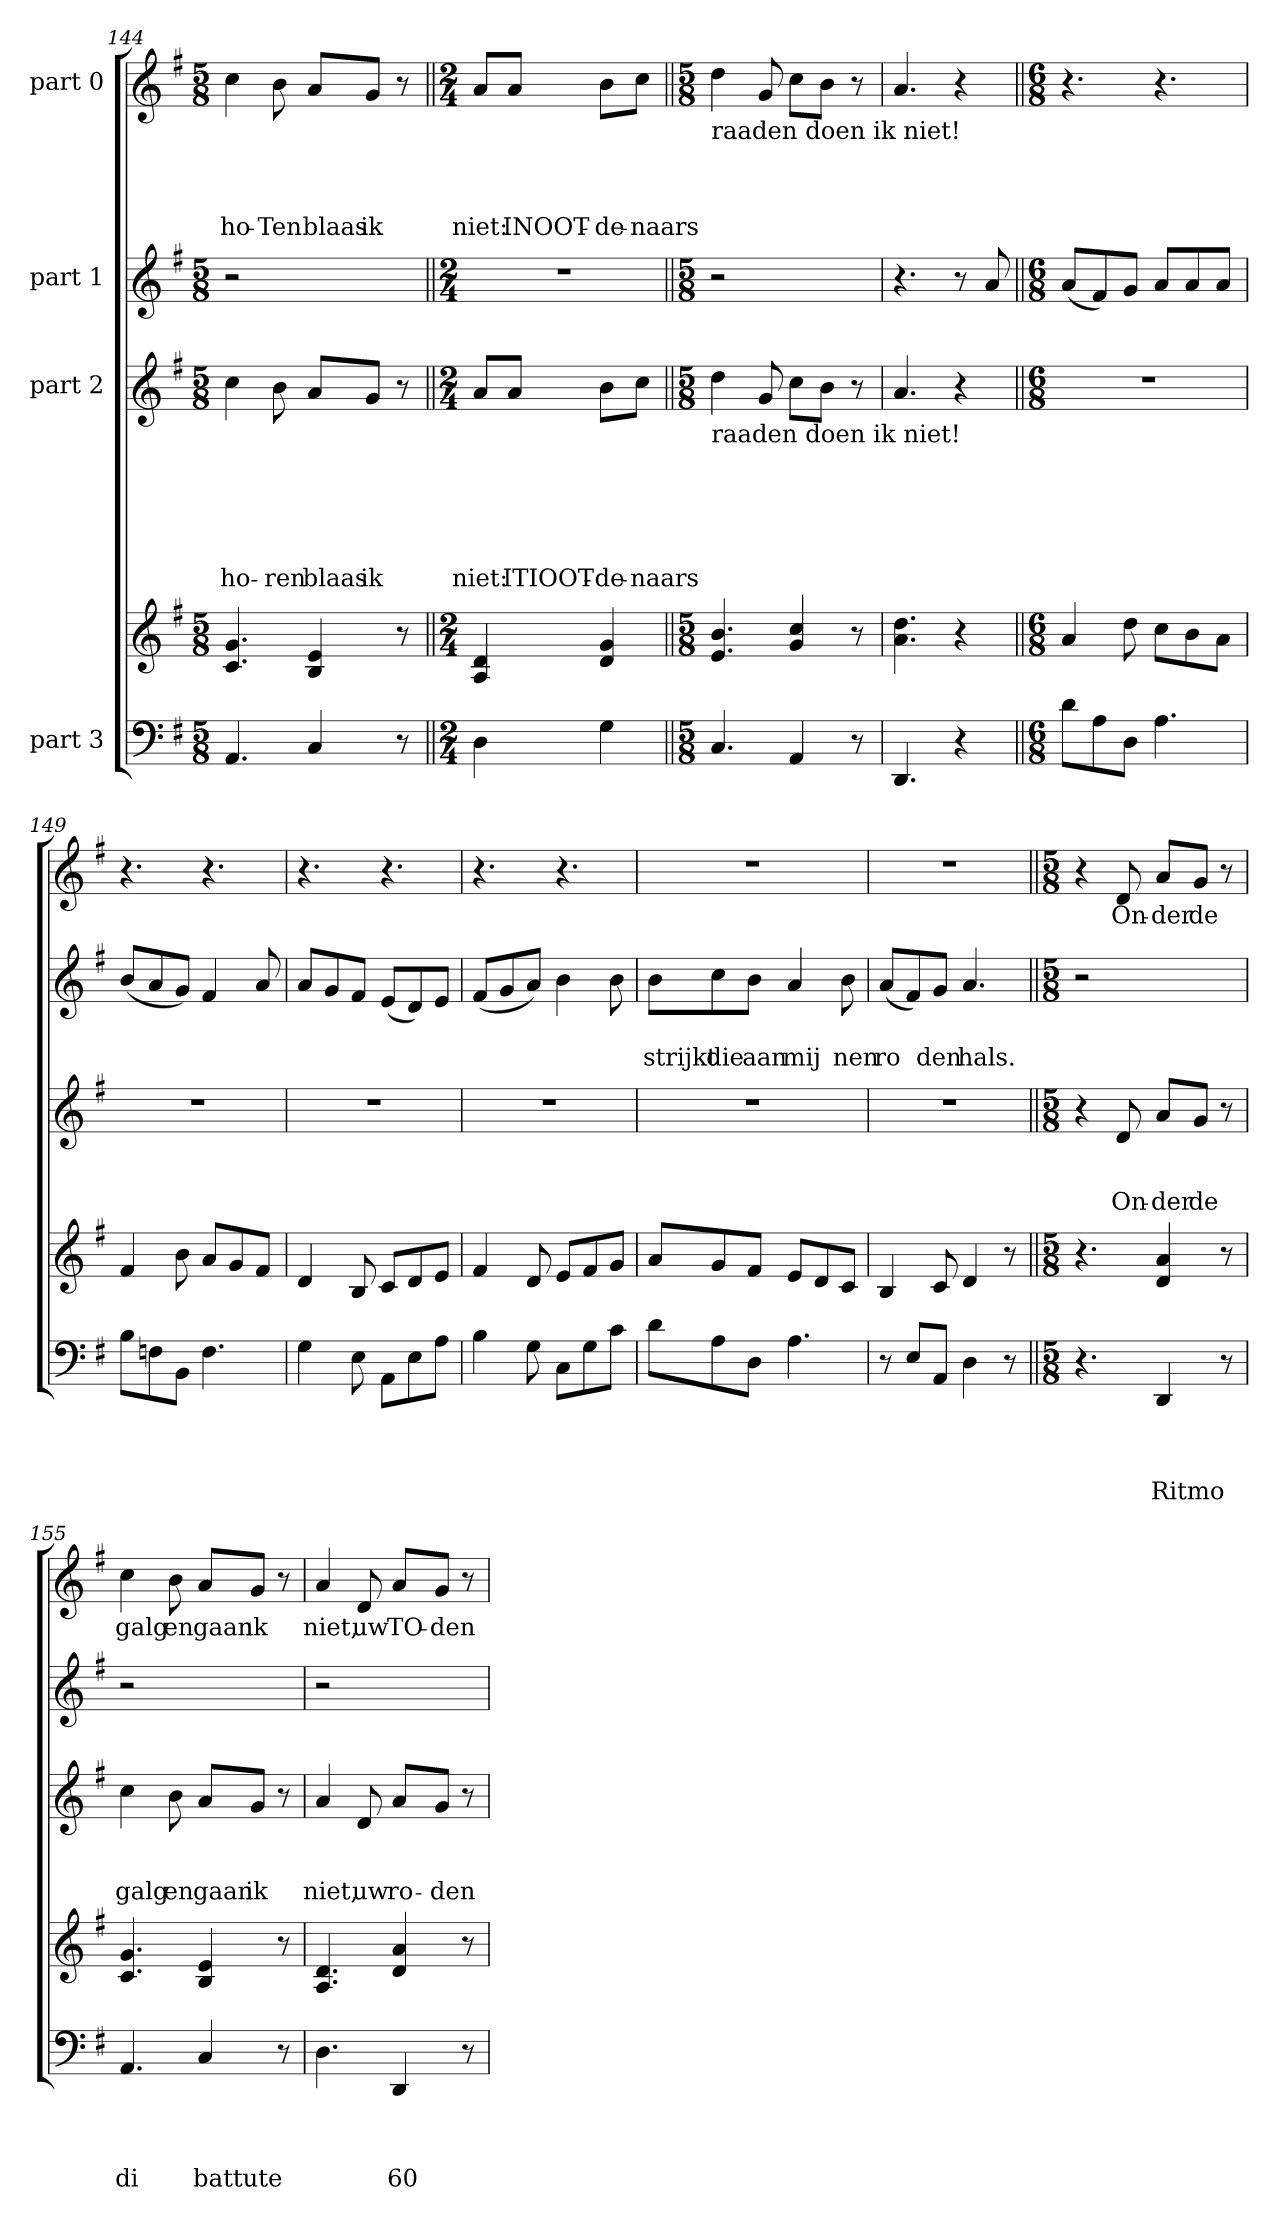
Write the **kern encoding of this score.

**kern	**text	**text	**text	**text	**kern	**kern	**text	**text	**text	**text	**text	**text	**kern	**text	**text	**kern	**text	**text	**text	**text
*part4	*part4	*part4	*part4	*part4	*part4	*part3	*part3	*part3	*part3	*part3	*part3	*part3	*part2	*part2	*part2	*part1	*part1	*part1	*part1	*part1
*staff5	*staff5	*staff5	*staff5	*staff5	*staff4	*staff3	*staff3	*staff3	*staff3	*staff3	*staff3	*staff3	*staff2	*staff2	*staff2	*staff1	*staff1	*staff1	*staff1	*staff1
*I"part 3	*	*	*	*	*	*I"part 2	*	*	*	*	*	*	*I"part 1	*	*	*I"part 0	*	*	*	*
*clefF4	*	*	*	*	*clefG2	*clefG2	*	*	*	*	*	*	*clefG2	*	*	*clefG2	*	*	*	*
*k[f#]	*	*	*	*	*k[f#]	*k[f#]	*	*	*	*	*	*	*k[f#]	*	*	*k[f#]	*	*	*	*
*M5/8	*	*	*	*	*M5/8	*M5/8	*	*	*	*	*	*	*M5/8	*	*	*M5/8	*	*	*	*
=144	=144	=144	=144	=144	=144	=144	=144	=144	=144	=144	=144	=144	=144	=144	=144	=144	=144	=144	=144	=144
!	!	!	!	!	!	!	!	!	!	!	!	!LO:LY:b	!LO:N:vis=2	!	!	!	!	!	!	!LO:LY:b
4.AA/	.	.	.	.	4.c/ 4.g/	4cc\	.	.	.	.	.	ho-	2.r	.	.	4cc\	.	.	.	ho-
!	!	!	!	!	!	!	!	!	!	!	!	!LO:LY:b	!	!	!	!	!	!	!	!LO:LY:b
.	.	.	.	.	.	8b\	.	.	.	.	.	ren	.	.	.	8b\	.	.	.	Ten
!	!	!	!	!	!	!	!	!	!	!	!	!LO:LY:b	!	!	!	!	!	!	!	!LO:LY:b
4C/	.	.	.	.	4B/ 4e/	8a/L	.	.	.	.	.	blaas	.	.	.	8a/L	.	.	.	blaas
!	!	!	!	!	!	!	!	!	!	!	!	!LO:LY:b	!	!	!	!	!	!	!	!LO:LY:b
.	.	.	.	.	.	8g/J	.	.	.	.	.	ik	.	.	.	8g/J	.	.	.	ik
8r	.	.	.	.	8r	8r	.	.	.	.	.	.	.	.	.	8r	.	.	.	.
=145||	=145||	=145||	=145||	=145||	=145||	=145||	=145||	=145||	=145||	=145||	=145||	=145||	=145||	=145||	=145||	=145||	=145||	=145||	=145||	=145||
*M2/4	*	*	*	*	*M2/4	*M2/4	*	*	*	*	*	*	*M2/4	*	*	*M2/4	*	*	*	*
*	*	*	*	*	*	*	*	*	*	*	*	*	*	*	*	*MM60	*	*	*	*
!	!	!	!	!	!	!	!	!	!	!	!	!LO:LY:b	!	!	!	!	!	!	!	!LO:LY:b
4D\	.	.	.	.	4A/ 4d/	8a/L	.	.	.	.	.	niet:	2r	.	.	8a/L	.	.	.	niet:
!	!	!	!	!	!	!	!	!	!	!	!	!LO:LY:b	!	!	!	!	!	!	!	!LO:LY:b
.	.	.	.	.	.	8a/J	.	.	.	.	.	ITIOOT-	.	.	.	8a/J	.	.	.	INOOT-
!	!	!	!	!	!	!	!	!	!	!	!	!LO:LY:b	!	!	!	!	!	!	!	!LO:LY:b
4G\	.	.	.	.	4d/ 4g/	8b\L	.	.	.	.	.	de-	.	.	.	8b\L	.	.	.	de-
!	!	!	!	!	!	!	!	!	!	!	!	!LO:LY:b	!	!	!	!	!	!	!	!LO:LY:b
.	.	.	.	.	.	8cc\J	.	.	.	.	.	naars	.	.	.	8cc\J	.	.	.	naars
=146||	=146||	=146||	=146||	=146||	=146||	=146||	=146||	=146||	=146||	=146||	=146||	=146||	=146||	=146||	=146||	=146||	=146||	=146||	=146||	=146||
*M5/8	*	*	*	*	*M5/8	*M5/8	*	*	*	*	*	*	*M5/8	*	*	*M5/8	*	*	*	*
!	!	!	!	!	!	!	!	!	!	!	!	!	!	!	!	!LO:TX:b:t=raaden doen ik niet!	!	!	!	!
!	!	!	!	!	!	!LO:TX:b:t=raaden doen ik niet!	!	!	!	!	!	!	!	!	!	!	!	!	!	!
!	!	!	!	!	!	!	!	!	!	!	!	!	!LO:N:vis=2	!	!	!	!	!	!	!
4.C/	.	.	.	.	4.e/ 4.b/	4dd\	.	.	.	.	.	.	2.r	.	.	4dd\	.	.	.	.
.	.	.	.	.	.	8g/	.	.	.	.	.	.	.	.	.	8g/	.	.	.	.
4AA/	.	.	.	.	4g/ 4cc/	8cc\L	.	.	.	.	.	.	.	.	.	8cc\L	.	.	.	.
.	.	.	.	.	.	8b\J	.	.	.	.	.	.	.	.	.	8b\J	.	.	.	.
8r	.	.	.	.	8r	8r	.	.	.	.	.	.	.	.	.	8r	.	.	.	.
=147	=147	=147	=147	=147	=147	=147	=147	=147	=147	=147	=147	=147	=147	=147	=147	=147	=147	=147	=147	=147
4.DD/	.	.	.	.	4.a\ 4.dd\	4.a/	.	.	.	.	.	.	4.r	.	.	4.a/	.	.	.	.
4r	.	.	.	.	4r	4r	.	.	.	.	.	.	8r	.	.	4r	.	.	.	.
.	.	.	.	.	.	.	.	.	.	.	.	.	8a/	.	.	.	.	.	.	.
=148||	=148||	=148||	=148||	=148||	=148||	=148||	=148||	=148||	=148||	=148||	=148||	=148||	=148||	=148||	=148||	=148||	=148||	=148||	=148||	=148||
*M6/8	*	*	*	*	*M6/8	*M6/8	*	*	*	*	*	*	*M6/8	*	*	*M6/8	*	*	*	*
!	!	!	!	!	!	!LO:N:vis=2	!	!	!	!	!	!	!	!	!	!	!	!	!	!
8d\L	.	.	.	.	4a/	2.r	.	.	.	.	.	.	(8a/L	.	.	4.r	.	.	.	.
8A\	.	.	.	.	.	.	.	.	.	.	.	.	8f#/)	.	.	.	.	.	.	.
8D\J	.	.	.	.	8dd\	.	.	.	.	.	.	.	8g/J	.	.	.	.	.	.	.
4.A\	.	.	.	.	8cc\L	.	.	.	.	.	.	.	8a/L	.	.	4.r	.	.	.	.
.	.	.	.	.	8b\	.	.	.	.	.	.	.	8a/	.	.	.	.	.	.	.
.	.	.	.	.	8a\J	.	.	.	.	.	.	.	8a/J	.	.	.	.	.	.	.
=149	=149	=149	=149	=149	=149	=149	=149	=149	=149	=149	=149	=149	=149	=149	=149	=149	=149	=149	=149	=149
!	!	!	!	!	!	!LO:N:vis=2	!	!	!	!	!	!	!	!	!	!	!	!	!	!
8B\L	.	.	.	.	4f#/	2.r	.	.	.	.	.	.	(8b/L	.	.	4.r	.	.	.	.
8Fn\	.	.	.	.	.	.	.	.	.	.	.	.	8a/	.	.	.	.	.	.	.
8BB\J	.	.	.	.	8b\	.	.	.	.	.	.	.	8g/J)	.	.	.	.	.	.	.
4.F\	.	.	.	.	8a/L	.	.	.	.	.	.	.	4f#/	.	.	4.r	.	.	.	.
.	.	.	.	.	8g/	.	.	.	.	.	.	.	.	.	.	.	.	.	.	.
.	.	.	.	.	8f#/J	.	.	.	.	.	.	.	8a/	.	.	.	.	.	.	.
=150	=150	=150	=150	=150	=150	=150	=150	=150	=150	=150	=150	=150	=150	=150	=150	=150	=150	=150	=150	=150
!	!	!	!	!	!	!LO:N:vis=2	!	!	!	!	!	!	!	!	!	!	!	!	!	!
4G\	.	.	.	.	4d/	2.r	.	.	.	.	.	.	8a/L	.	.	4.r	.	.	.	.
.	.	.	.	.	.	.	.	.	.	.	.	.	8g/	.	.	.	.	.	.	.
8E\	.	.	.	.	8B/	.	.	.	.	.	.	.	8f#/J	.	.	.	.	.	.	.
8AA\L	.	.	.	.	8c/L	.	.	.	.	.	.	.	(8e/L	.	.	4.r	.	.	.	.
8E\	.	.	.	.	8d/	.	.	.	.	.	.	.	8d/)	.	.	.	.	.	.	.
8A\J	.	.	.	.	8e/J	.	.	.	.	.	.	.	8e/J	.	.	.	.	.	.	.
=151	=151	=151	=151	=151	=151	=151	=151	=151	=151	=151	=151	=151	=151	=151	=151	=151	=151	=151	=151	=151
!	!	!	!	!	!	!LO:N:vis=2	!	!	!	!	!	!	!	!	!	!	!	!	!	!
4B\	.	.	.	.	4f#/	2.r	.	.	.	.	.	.	(8f#/L	.	.	4.r	.	.	.	.
.	.	.	.	.	.	.	.	.	.	.	.	.	8g/	.	.	.	.	.	.	.
8G\	.	.	.	.	8d/	.	.	.	.	.	.	.	8a/J)	.	.	.	.	.	.	.
8C\L	.	.	.	.	8e/L	.	.	.	.	.	.	.	4b\	.	.	4.r	.	.	.	.
8G\	.	.	.	.	8f#/	.	.	.	.	.	.	.	.	.	.	.	.	.	.	.
8c\J	.	.	.	.	8g/J	.	.	.	.	.	.	.	8b\	.	.	.	.	.	.	.
=152	=152	=152	=152	=152	=152	=152	=152	=152	=152	=152	=152	=152	=152	=152	=152	=152	=152	=152	=152	=152
!	!	!	!	!	!	!LO:N:vis=2	!	!	!	!	!	!	!	!	!LO:LY:b	!LO:N:vis=2	!	!	!	!
8d\L	.	.	.	.	8a/L	2.r	.	.	.	.	.	.	8b\L	.	strijkt	2.r	.	.	.	.
!	!	!	!	!	!	!	!	!	!	!	!	!	!	!	!LO:LY:b	!	!	!	!	!
8A\	.	.	.	.	8g/	.	.	.	.	.	.	.	8cc\	.	die	.	.	.	.	.
!	!	!	!	!	!	!	!	!	!	!	!	!	!	!	!LO:LY:b	!	!	!	!	!
8D\J	.	.	.	.	8f#/J	.	.	.	.	.	.	.	8b\J	.	aan	.	.	.	.	.
!	!	!	!	!	!	!	!	!	!	!	!	!	!	!	!LO:LY:b	!	!	!	!	!
4.A\	.	.	.	.	8e/L	.	.	.	.	.	.	.	4a/	.	mij	.	.	.	.	.
.	.	.	.	.	8d/	.	.	.	.	.	.	.	.	.	.	.	.	.	.	.
!	!	!	!	!	!	!	!	!	!	!	!	!	!	!	!LO:LY:b	!	!	!	!	!
.	.	.	.	.	8c/J	.	.	.	.	.	.	.	8b\	.	nen	.	.	.	.	.
=153	=153	=153	=153	=153	=153	=153	=153	=153	=153	=153	=153	=153	=153	=153	=153	=153	=153	=153	=153	=153
*	*	*	*	*	*	*	*	*	*	*	*	*	*	*	*	*MM90	*	*	*	*
!	!	!	!	!	!	!LO:N:vis=2	!	!	!	!	!	!	!	!	!LO:LY:b	!LO:N:vis=2	!	!	!	!
8r	.	.	.	.	4B/	2.r	.	.	.	.	.	.	(8a/L	.	ro	2.r	.	.	.	.
8E/L	.	.	.	.	.	.	.	.	.	.	.	.	8f#/)	.	.	.	.	.	.	.
!	!	!	!	!	!	!	!	!	!	!	!	!	!	!	!LO:LY:b	!	!	!	!	!
8AA/J	.	.	.	.	8c/	.	.	.	.	.	.	.	8g/J	.	den	.	.	.	.	.
!	!	!	!	!	!	!	!	!	!	!	!	!	!	!	!LO:LY:b	!	!	!	!	!
4D\	.	.	.	.	4d/	.	.	.	.	.	.	.	4.a/	.	hals.	.	.	.	.	.
8r	.	.	.	.	8r	.	.	.	.	.	.	.	.	.	.	.	.	.	.	.
=154||	=154||	=154||	=154||	=154||	=154||	=154||	=154||	=154||	=154||	=154||	=154||	=154||	=154||	=154||	=154||	=154||	=154||	=154||	=154||	=154||
*M5/8	*	*	*	*	*M5/8	*M5/8	*	*	*	*	*	*	*M5/8	*	*	*M5/8	*	*	*	*
!	!	!	!	!	!	!	!	!	!	!	!	!	!LO:N:vis=2	!	!	!	!	!	!	!
4.r	.	.	.	.	4.r	4r	.	.	.	.	.	.	2.r	.	.	4r	.	.	.	.
!	!	!	!	!	!	!	!	!	!LO:LY:b	!	!	!	!	!	!	!	!LO:LY:b	!	!	!
.	.	.	.	.	.	8d/	.	.	On-	.	.	.	.	.	.	8d/	On-	.	.	.
!	!	!	!	!LO:LY:b	!	!	!	!	!LO:LY:b	!	!	!	!	!	!	!	!LO:LY:b	!	!	!
4DD/	.	.	.	Ritmo	4d/ 4a/	8a/L	.	.	der	.	.	.	.	.	.	8a/L	der	.	.	.
!	!	!	!	!	!	!	!	!	!LO:LY:b	!	!	!	!	!	!	!	!LO:LY:b	!	!	!
.	.	.	.	.	.	8g/J	.	.	de	.	.	.	.	.	.	8g/J	de	.	.	.
8r	.	.	.	.	8r	8r	.	.	.	.	.	.	.	.	.	8r	.	.	.	.
=155	=155	=155	=155	=155	=155	=155	=155	=155	=155	=155	=155	=155	=155	=155	=155	=155	=155	=155	=155	=155
!	!	!	!	!LO:LY:b	!	!	!	!	!LO:LY:b	!	!	!	!LO:N:vis=2	!	!	!	!LO:LY:b	!	!	!
4.AA/	.	.	.	di	4.c/ 4.g/	4cc\	.	.	galg	.	.	.	2.r	.	.	4cc\	galg	.	.	.
!	!	!	!	!	!	!	!	!	!LO:LY:b	!	!	!	!	!	!	!	!LO:LY:b	!	!	!
.	.	.	.	.	.	8b\	.	.	en	.	.	.	.	.	.	8b\	en	.	.	.
!	!	!	!	!LO:LY:b	!	!	!	!	!LO:LY:b	!	!	!	!	!	!	!	!LO:LY:b	!	!	!
4C/	.	.	.	battute	4B/ 4e/	8a/L	.	.	gaan	.	.	.	.	.	.	8a/L	gaan	.	.	.
!	!	!	!	!	!	!	!	!	!LO:LY:b	!	!	!	!	!	!	!	!LO:LY:b	!	!	!
.	.	.	.	.	.	8g/J	.	.	ik	.	.	.	.	.	.	8g/J	ık	.	.	.
8r	.	.	.	.	8r	8r	.	.	.	.	.	.	.	.	.	8r	.	.	.	.
=156	=156	=156	=156	=156	=156	=156	=156	=156	=156	=156	=156	=156	=156	=156	=156	=156	=156	=156	=156	=156
!	!	!	!	!	!	!	!	!	!LO:LY:b	!	!	!	!LO:N:vis=2	!	!	!	!LO:LY:b	!	!	!
4.D\	.	.	.	.	4.A/ 4.d/	4a/	.	.	niet,	.	.	.	2.r	.	.	4a/	niet,	.	.	.
!	!	!	!	!	!	!	!	!	!LO:LY:b	!	!	!	!	!	!	!	!LO:LY:b	!	!	!
.	.	.	.	.	.	8d/	.	.	uw	.	.	.	.	.	.	8d/	uw	.	.	.
!	!	!	!	!LO:LY:b	!	!	!	!	!LO:LY:b	!	!	!	!	!	!	!	!LO:LY:b	!	!	!
4DD/	.	.	.	60	4d/ 4a/	8a/L	.	.	ro-	.	.	.	.	.	.	8a/L	TO-	.	.	.
!	!	!	!	!	!	!	!	!	!LO:LY:b	!	!	!	!	!	!	!	!LO:LY:b	!	!	!
.	.	.	.	.	.	8g/J	.	.	den	.	.	.	.	.	.	8g/J	den	.	.	.
8r	.	.	.	.	8r	8r	.	.	.	.	.	.	.	.	.	8r	.	.	.	.
=	=	=	=	=	=	=	=	=	=	=	=	=	=	=	=	=	=	=	=	=
*-	*-	*-	*-	*-	*-	*-	*-	*-	*-	*-	*-	*-	*-	*-	*-	*-	*-	*-	*-	*-
